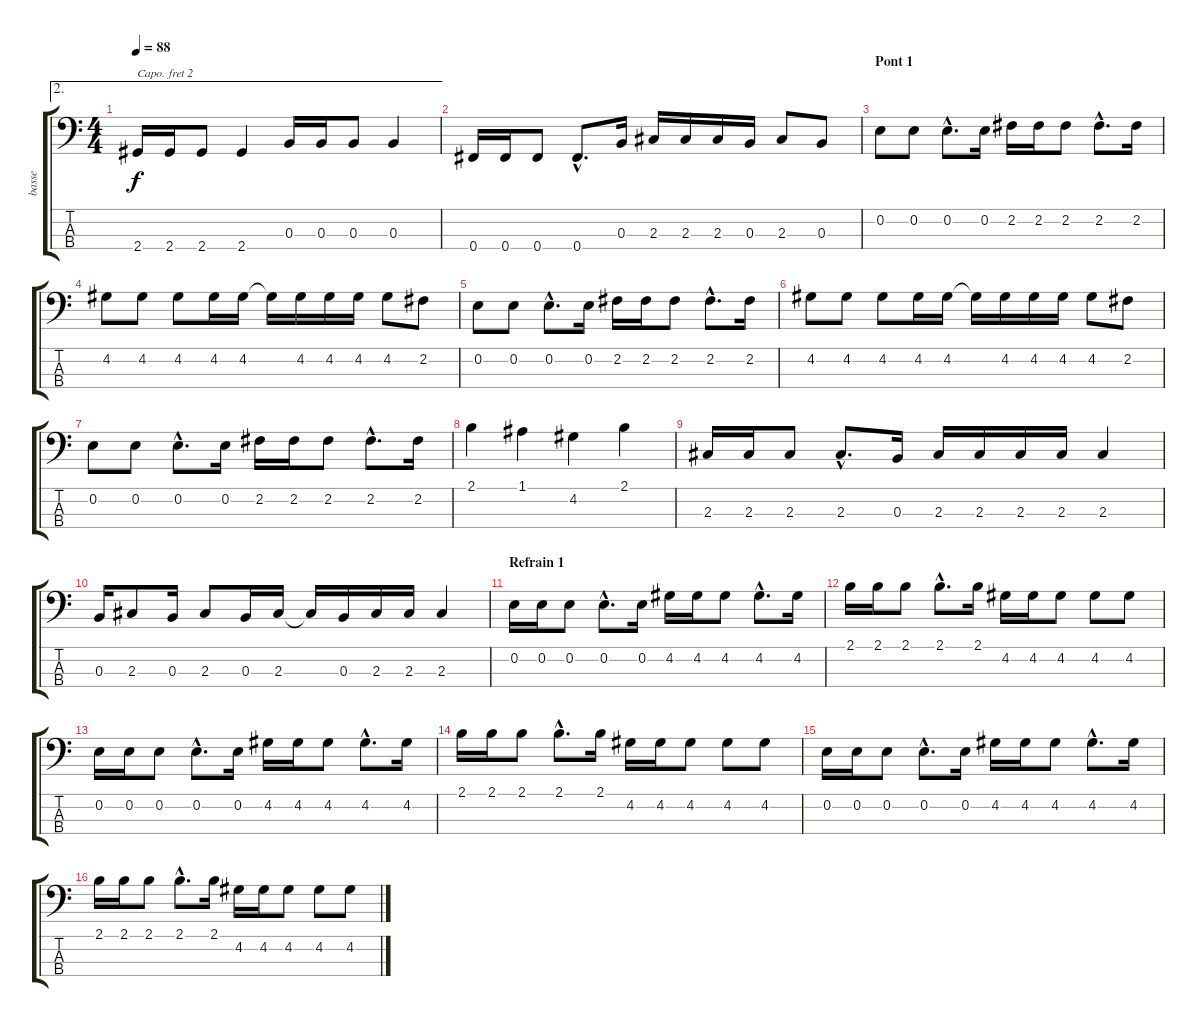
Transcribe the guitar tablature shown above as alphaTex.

\track ("basse" "basse") {instrument electricbassfinger}
\staff {score tabs}
\capo 2
\tuning (G2 D2 A1 E1) {hide}
\ae 2
\ts (4 4)
\tempo 88
\clef f4
\ks c
2.4.16{dy f} 2.4.16 2.4.8 2.4.4 0.3.16 0.3.16 0.3.8 0.3.4 |
0.4.16 0.4.16 0.4.8 0.4{hac}.8{d} 0.3.16 2.3.16 2.3.16 2.3.16 0.3.16 2.3.8 0.3.8 |
\section ("" "Pont 1")
0.2.8 0.2.8 0.2{hac}.8{d} 0.2.16 2.2.16 2.2.16 2.2.8 2.2{hac}.8{d} 2.2.16 |
4.2.8 4.2.8 4.2.8 4.2.16 4.2.16 4.2{t}.16 4.2.16 4.2.16 4.2.16 4.2.8 2.2.8 |
0.2.8 0.2.8 0.2{hac}.8{d} 0.2.16 2.2.16 2.2.16 2.2.8 2.2{hac}.8{d} 2.2.16 |
4.2.8 4.2.8 4.2.8 4.2.16 4.2.16 4.2{t}.16 4.2.16 4.2.16 4.2.16 4.2.8 2.2.8 |
0.2.8 0.2.8 0.2{hac}.8{d} 0.2.16 2.2.16 2.2.16 2.2.8 2.2{hac}.8{d} 2.2.16 |
2.1.4 1.1.4 4.2.4 2.1.4 |
2.3.16 2.3.16 2.3.8 2.3{hac}.8{d} 0.3.16 2.3.16 2.3.16 2.3.16 2.3.16 2.3.4 |
0.3.16 2.3.8 0.3.16 2.3.8 0.3.16 2.3.16 2.3{t}.16 0.3.16 2.3.16 2.3.16 2.3.4 |
\section ("" "Refrain 1")
0.2.16 0.2.16 0.2.8 0.2{hac}.8{d} 0.2.16 4.2.16 4.2.16 4.2.8 4.2{hac}.8{d} 4.2.16 |
2.1.16 2.1.16 2.1.8 2.1{hac}.8{d} 2.1.16 4.2.16 4.2.16 4.2.8 4.2.8 4.2.8 |
0.2.16 0.2.16 0.2.8 0.2{hac}.8{d} 0.2.16 4.2.16 4.2.16 4.2.8 4.2{hac}.8{d} 4.2.16 |
2.1.16 2.1.16 2.1.8 2.1{hac}.8{d} 2.1.16 4.2.16 4.2.16 4.2.8 4.2.8 4.2.8 |
0.2.16 0.2.16 0.2.8 0.2{hac}.8{d} 0.2.16 4.2.16 4.2.16 4.2.8 4.2{hac}.8{d} 4.2.16 |
2.1.16 2.1.16 2.1.8 2.1{hac}.8{d} 2.1.16 4.2.16 4.2.16 4.2.8 4.2.8 4.2.8
